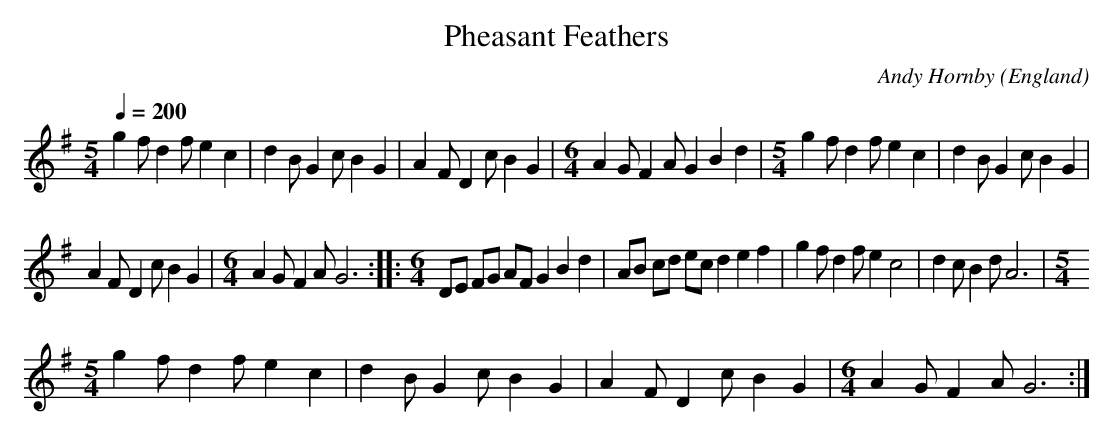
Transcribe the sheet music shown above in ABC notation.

X:1
T:Pheasant Feathers
C:Andy Hornby
M:5/4
O:England
Q:1/4=200
K:G
g2f d2f e2 c2 | d2B G2c B2 G2 | A2F D2c B2 G2 | [M:6/4] \
A2G F2A G2 B2 d2 | [M:5/4] \
g2f d2f e2 c2 | d2B G2c B2 G2 |
A2F D2c B2 G2 | [M:6/4] \
A2G F2A G6 :: [M:6/4] \
DE FG AF G2 B2 d2 | AB cd ec d2 e2 f2 | \
g2f d2f e2 c4 | d2c B2d A6 | [M:5/4]
g2f d2f e2 c2 | d2B G2c B2 G2 | \
A2F D2c B2 G2 | [M:6/4] \
A2G F2A G6 :|
